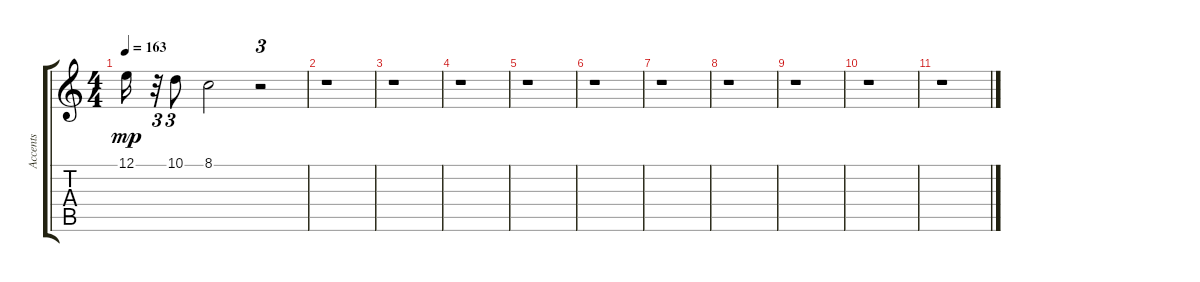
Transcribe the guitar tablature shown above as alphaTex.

\track ("Accents" "Accents") {instrument fx4atmosphere}
\staff {score tabs}
\tuning (E4 B3 G3 D3 A2 E2) {hide}
\ts (4 4)
\tempo 163
\clef g2
\ks c
12.1.16{dy mp} r.32{tu (3 2)} 10.1.8{tu (3 2)} 8.1.2 r.2{tu (3 2)} |
r.1 |
r.1 |
r.1 |
r.1 |
r.1 |
r.1 |
r.1 |
r.1 |
r.1 |
r.1
